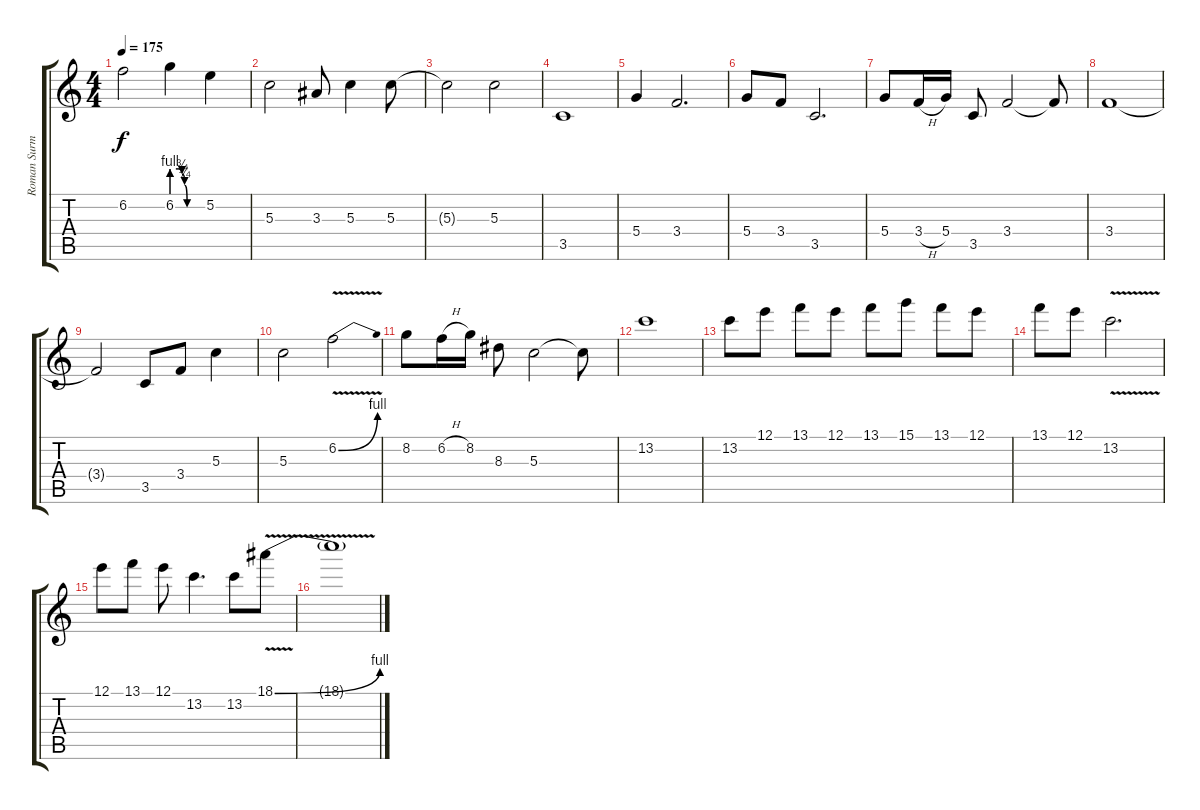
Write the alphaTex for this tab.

\track ("Roman Surman (Lead)" "Roman Surm") {instrument overdrivenguitar}
\staff {score tabs}
\tuning (E4 B3 G3 D3 A2 E2) {hide}
\ts (4 4)
\tempo 175
\clef g2
\ks c
6.2{t}.2{dy f} 6.2{be (custom 0 4 15 4 20 3 25 1 30 0 35 0 45 0 60 0)}.4 5.2.4 |
5.3.2 3.3.8 5.3.4 5.3.8 |
5.3{t}.2 5.3.2 |
3.5.1 |
5.4.4 3.4.2{d} |
5.4.8 3.4.8 3.5.2{d} |
5.4.8 3.4{h}.16 5.4.16 3.5.8 3.4.2 3.4{t}.8 |
3.4.1 |
3.4{t}.2 3.5.8 3.4.8 5.3.4 |
5.3.2 6.2{be (bend 0 0 60 4) v}.2 |
8.2.8 6.2{h}.16 8.2.16 8.3.8 5.3.2 5.3{t}.8 |
13.2.1 |
13.2.8 12.1.8 13.1.8 12.1.8 13.1.8 15.1.8 13.1.8 12.1.8 |
13.1.8 12.1.8 13.2{v}.2{d} |
12.1.8 13.1.8 12.1.8 13.2.4{d} 13.2.8 18.1{be (bend 0 0 60 4) v}.8 |
18.1{t}.1
